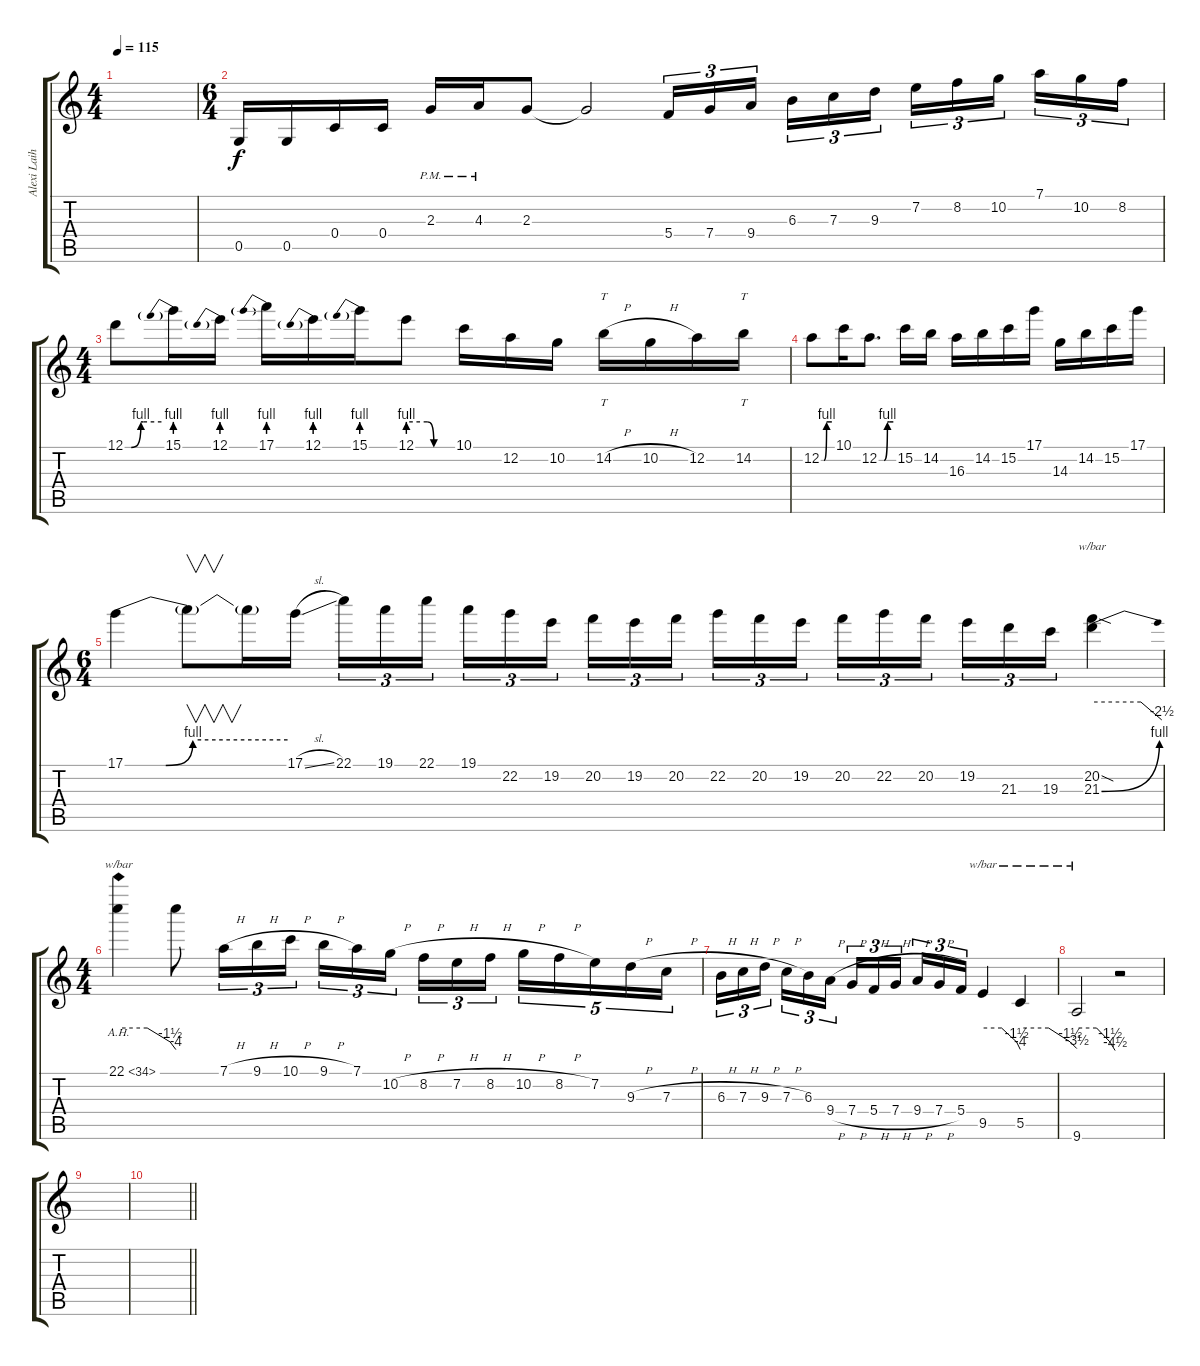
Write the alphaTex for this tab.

\track ("Alexi Laiho - Lead Guitar" "Alexi Laih") {instrument distortionguitar}
\staff {score tabs}
\tuning (D4 A3 F3 C3 G2 C2) {hide}
\ts (4 4)
\tempo 115
\clef g2
\ks c
|
\ts (6 4)
0.5.16 0.5.16 0.4.16 0.4.16 2.3{pm}.16 4.3{pm}.16 2.3.8 2.3{t}.2 5.4.16{tu (3 2)} 7.4.16{tu (3 2)} 9.4.16{tu (3 2) beam splitsecondary} 6.3.16{tu (3 2)} 7.3.16{tu (3 2)} 9.3.16{tu (3 2) beam splitsecondary} 7.2.16{tu (3 2)} 8.2.16{tu (3 2)} 10.2.16{tu (3 2) beam splitsecondary} 7.1.16{tu (3 2)} 10.2.16{tu (3 2)} 8.2.16{tu (3 2)} |
\ts (4 4)
12.1{be (custom 0 0 10 0 26 4 30 4 60 4)}.8 15.1{be (prebend 0 4 60 4)}.16 12.1{be (prebend 0 4 60 4)}.16 17.1{be (prebend 0 4 60 4)}.16 12.1{be (prebend 0 4 60 4)}.16 15.1{be (prebend 0 4 60 4)}.16 12.1{be (custom 0 4 26 4 35 0 60 0)}.8 10.1.16 12.2.16 10.2.16 14.2{h}.16{tt} 10.2{h}.16 12.2.16 14.2.16{tt} |
12.2{be (custom 0 0 15 0 30 4 60 4)}.8 10.1.16 12.2{be (custom 0 0 16 0 21 0 35 4 45 4 60 4)}.8{d} 15.2.16 14.2.16 16.3.16 14.2.16 15.2.16 17.1.16 14.3.16 14.2.16 15.2.16 17.1.16 |
\ts (6 4)
17.1{be (custom 0 0 15 0 25 4 60 4)}.4 17.1{t}.8{v} 17.1{t}.16 17.1{sl}.16{beam splitsecondary} 22.1.16{tu (3 2)} 19.1.16{tu (3 2)} 22.1.16{tu (3 2) beam splitsecondary} 19.1.16{tu (3 2)} 22.2.16{tu (3 2)} 19.2.16{tu (3 2)} 20.2.16{tu (3 2)} 19.2.16{tu (3 2)} 20.2.16{tu (3 2) beam splitsecondary} 22.2.16{tu (3 2)} 20.2.16{tu (3 2)} 19.2.16{tu (3 2) beam splitsecondary} 20.2.16{tu (3 2)} 22.2.16{tu (3 2)} 20.2.16{tu (3 2) beam splitsecondary} 19.2.16{tu (3 2)} 21.3.16{tu (3 2)} 19.3.16{tu (3 2)} (20.2{sod} 21.3{be (bend 0 0 60 4)}).4{tbe (custom default 0 0 42 0 60 -10)} |
\ts (4 4)
22.1{ah 12}.4{tbe (custom default 0 0 30 0 54 -6 60 -16)} 22.1{t}.8 7.1{h}.16{tu (3 2)} 9.1{h}.16{tu (3 2)} 10.1{h}.16{tu (3 2)} 9.1{h}.16{tu (3 2)} 7.1.16{tu (3 2)} 10.2{h}.16{tu (3 2) beam splitsecondary} 8.2{h}.16{tu (3 2)} 7.2{h}.16{tu (3 2)} 8.2{h}.16{tu (3 2)} 10.2{h}.16{tu (5 4)} 8.2{h}.16{tu (5 4)} 7.2.16{tu (5 4)} 9.3{h}.16{tu (5 4)} 7.3{h}.16{tu (5 4)} |
6.3{h}.16{tu (3 2)} 7.3{h}.16{tu (3 2)} 9.3{h}.16{tu (3 2) beam splitsecondary} 7.3{h}.16{tu (3 2)} 6.3.16{tu (3 2)} 9.4{h}.16{tu (3 2)} 7.4{h}.16{tu (3 2)} 5.4{h}.16{tu (3 2)} 7.4{h}.16{tu (3 2) beam splitsecondary} 9.4{h}.16{tu (3 2)} 7.4{h}.16{tu (3 2)} 5.4.16{tu (3 2)} 9.5.4{tbe (custom default 0 0 30 0 54 -6 60 -16)} 5.5.4{tbe (custom default 0 0 30 0 53 -6 60 -14)} |
9.6.2{tbe (custom default 0 0 31 0 52 -6 60 -18)} r.2 |
|
\barLineRight lightlight
